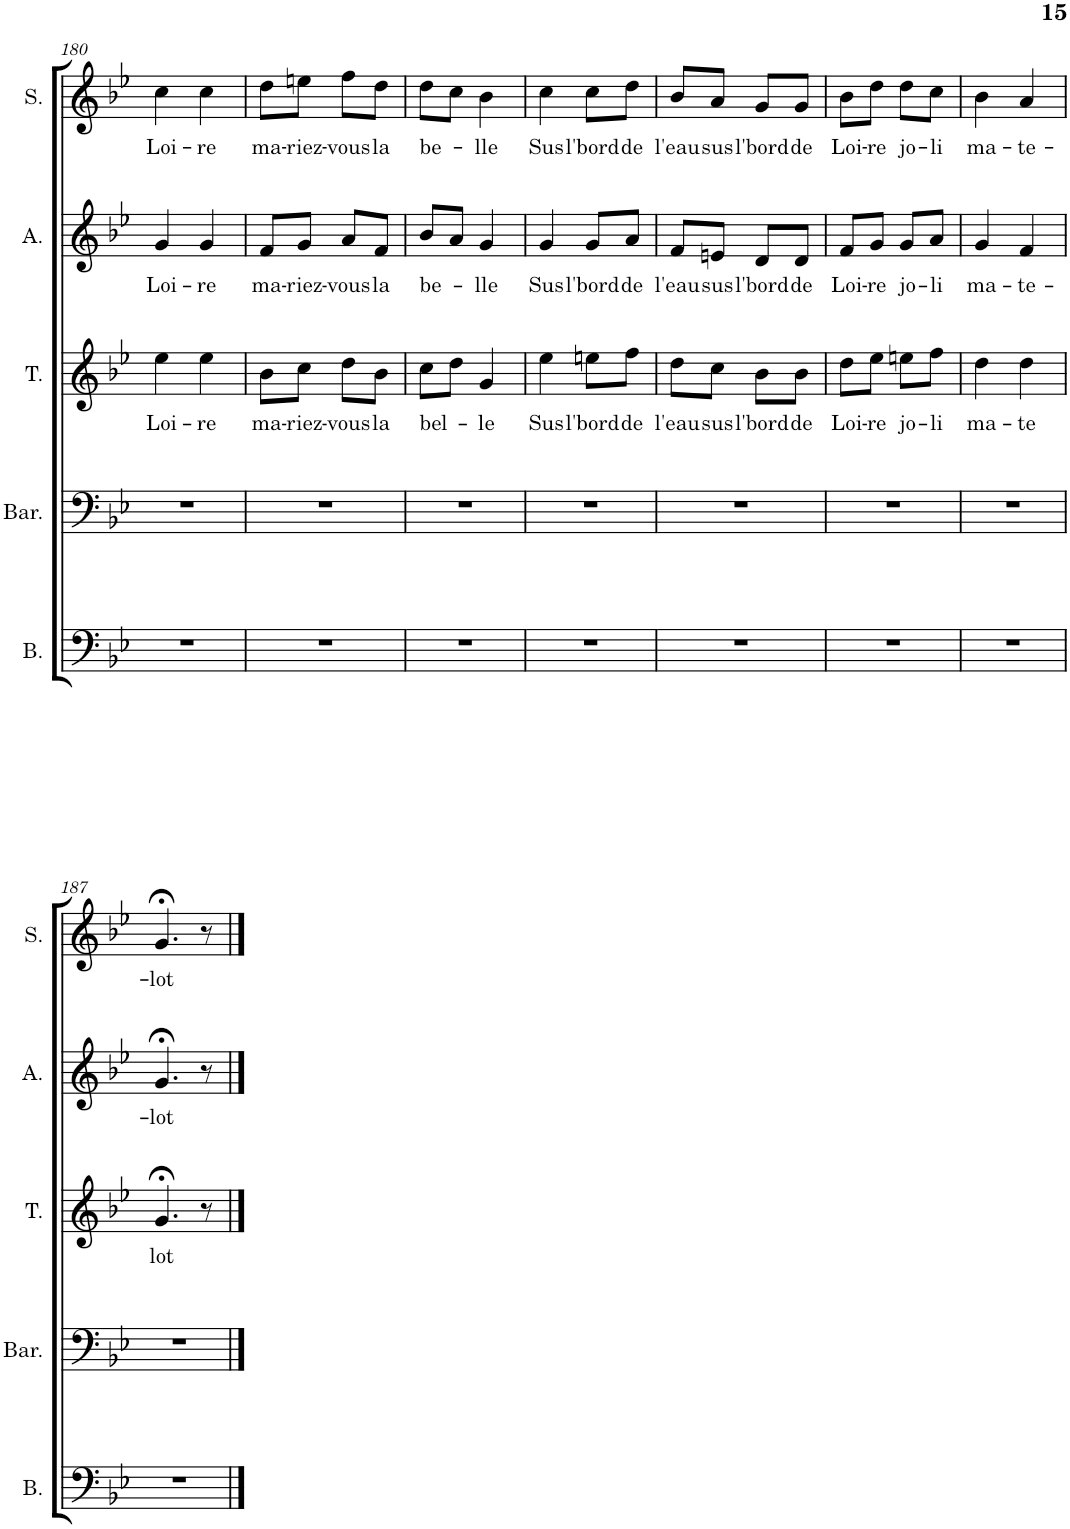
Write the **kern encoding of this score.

**kern	**kern	**kern	**text	**kern	**text	**kern	**text
*part5	*part4	*part3	*part3	*part2	*part2	*part1	*part1
*staff5	*staff4	*staff3	*staff3	*staff2	*staff2	*staff1	*staff1
*I"Bass	*I"Baryton	*I"Ténor	*	*I"Alto	*	*I"Soprano	*
*I'B.	*I'Bar.	*I'T.	*	*I'A.	*	*I'S.	*
!!LO:PB:g=z
*clefF4	*clefF4	*clefG2	*	*clefG2	*	*clefG2	*
*k[b-e-]	*k[b-e-]	*k[b-e-]	*	*k[b-e-]	*	*k[b-e-]	*
*M2/4	*M2/4	*M2/4	*	*M2/4	*	*M2/4	*
=180	=180	=180	=180	=180	=180	=180	=180
!	!	!	!LO:LY:b	!	!LO:LY:b	!	!LO:LY:b
2r	2r	4ee-\	Loi-	4g/	Loi-	4cc\	Loi-
!	!	!	!LO:LY:b	!	!LO:LY:b	!	!LO:LY:b
.	.	4ee-\	-re	4g/	-re	4cc\	-re
=181	=181	=181	=181	=181	=181	=181	=181
!	!	!	!LO:LY:b	!	!LO:LY:b	!	!LO:LY:b
2r	2r	8b-\L	ma-	8f/L	ma-	8dd\L	ma-
!	!	!	!LO:LY:b	!	!LO:LY:b	!	!LO:LY:b
.	.	8cc\J	-riez-	8g/J	-riez-	8een\J	-riez-
!	!	!	!LO:LY:b	!	!LO:LY:b	!	!LO:LY:b
.	.	8dd\L	-vous	8a/L	-vous	8ff\L	-vous
!	!	!	!LO:LY:b	!	!LO:LY:b	!	!LO:LY:b
.	.	8b-\J	la	8f/J	la	8dd\J	la
=182	=182	=182	=182	=182	=182	=182	=182
!	!	!	!LO:LY:b	!	!LO:LY:b	!	!LO:LY:b
2r	2r	8cc\L	bel-	8b-/L	be-	8dd\L	be-
.	.	8dd\J	.	8a/J	.	8cc\J	.
!	!	!	!LO:LY:b	!	!LO:LY:b	!	!LO:LY:b
.	.	4g/	-le	4g/	-lle	4b-\	-lle
=183	=183	=183	=183	=183	=183	=183	=183
!	!	!	!LO:LY:b	!	!LO:LY:b	!	!LO:LY:b
2r	2r	4ee-\	Sus	4g/	Sus	4cc\	Sus
!	!	!	!LO:LY:b	!	!LO:LY:b	!	!LO:LY:b
.	.	8een\L	l'bord	8g/L	l'bord	8cc\L	l'bord
!	!	!	!LO:LY:b	!	!LO:LY:b	!	!LO:LY:b
.	.	8ff\J	de	8a/J	de	8dd\J	de
=184	=184	=184	=184	=184	=184	=184	=184
!	!	!	!LO:LY:b	!	!LO:LY:b	!	!LO:LY:b
2r	2r	8dd\L	l'eau	8f/L	l'eau	8b-/L	l'eau
!	!	!	!LO:LY:b	!	!LO:LY:b	!	!LO:LY:b
.	.	8cc\J	sus	8en/J	sus	8a/J	sus
!	!	!	!LO:LY:b	!	!LO:LY:b	!	!LO:LY:b
.	.	8b-\L	l'bord	8d/L	l'bord	8g/L	l'bord
!	!	!	!LO:LY:b	!	!LO:LY:b	!	!LO:LY:b
.	.	8b-\J	de	8d/J	de	8g/J	de
=185	=185	=185	=185	=185	=185	=185	=185
!	!	!	!LO:LY:b	!	!LO:LY:b	!	!LO:LY:b
2r	2r	8dd\L	Loi-	8f/L	Loi-	8b-\L	Loi-
!	!	!	!LO:LY:b	!	!LO:LY:b	!	!LO:LY:b
.	.	8ee-\J	-re	8g/J	-re	8dd\J	-re
!	!	!	!LO:LY:b	!	!LO:LY:b	!	!LO:LY:b
.	.	8een\L	jo-	8g/L	jo-	8dd\L	jo-
!	!	!	!LO:LY:b	!	!LO:LY:b	!	!LO:LY:b
.	.	8ff\J	-li	8a/J	-li	8cc\J	-li
=186	=186	=186	=186	=186	=186	=186	=186
!	!	!	!LO:LY:b	!	!LO:LY:b	!	!LO:LY:b
2r	2r	4dd\	ma-	4g/	ma-	4b-\	ma-
!	!	!	!LO:LY:b	!	!LO:LY:b	!	!LO:LY:b
.	.	4dd\	-te	4f/	-te-	4a/	-te-
!!LO:LB:g=z
=187	=187	=187	=187	=187	=187	=187	=187
!	!	!	!LO:LY:b	!	!LO:LY:b	!	!LO:LY:b
2r	2r	4.g;</	lot	4.g;</	-lot	4.g;</	-lot
.	.	8r	.	8r	.	8r	.
==	==	==	==	==	==	==	==
*-	*-	*-	*-	*-	*-	*-	*-
